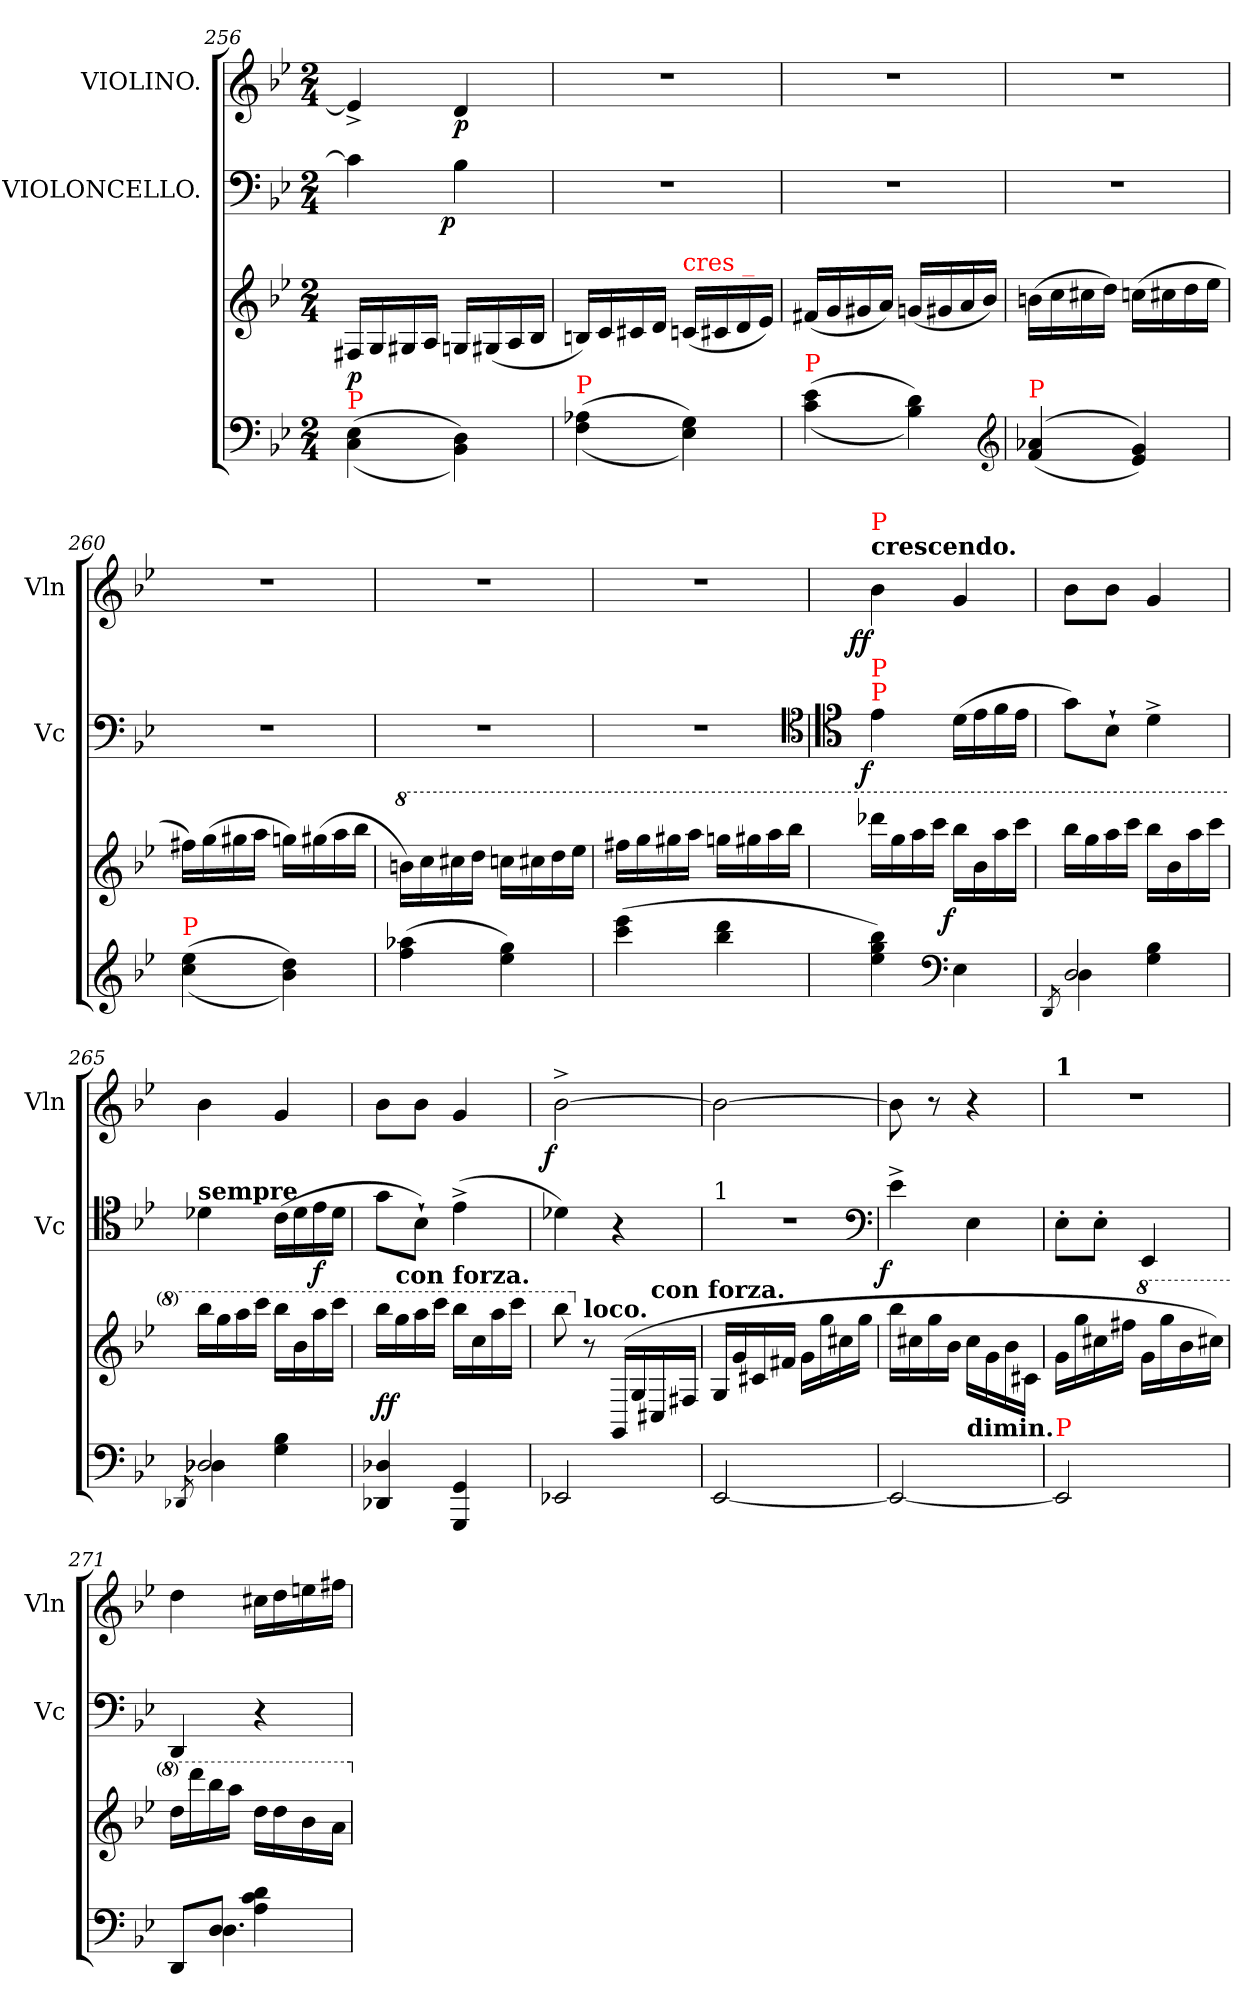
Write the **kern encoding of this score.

**kern	**kern	**dynam	**kern	**dynam	**kern	**dynam
*part3	*part3	*part3	*part2	*part2	*part1	*part1
*staff4	*staff3	*staff3/4	*staff2	*staff2	*staff1	*staff1
*	*	*	*I"VIOLONCELLO.	*	*I"VIOLINO.	*
*	*	*	*I'Vc	*	*I'Vln	*
*clefF4	*clefG2	*	*clefF4	*	*clefG2	*
*k[b-e-]	*k[b-e-]	*	*k[b-e-]	*	*k[b-e-]	*
*g:	*g:	*	*g:	*	*g:	*
*M2/4	*M2/4	*	*M2/4	*	*M2/4	*
=256	=256	=256	=256	=256	=256	=256
!LO:TX:a:color=red:t=P	!	!	!	!	!	!
(<(<4E- 4C	16F#XLL	p	4c]	.	4e-^<]	.
.	16G/	.	.	.	.	.
.	16G#X	.	.	.	.	.
.	16A/JJ	.	.	.	.	.
!	!	!	!	!LO:DY:b:rj	!	!
4D\ 4BB-\))	16Gn/LL	.	4B-	p	4d	p
.	(<16G#X	.	.	.	.	.
.	16A/	.	.	.	.	.
.	16B-/JJ	.	.	.	.	.
=257	=257	=257	=257	=257	=257	=257
!LO:TX:a:color=red:t=P	!	!	!	!	!	!
(<(<4A-X\ 4F\	16Bn/LL)	.	2rF	.	2rdd	.
.	16c/	.	.	.	.	.
.	16c#X	.	.	.	.	.
.	16d/JJ	.	.	.	.	.
!	!LO:TX:a:color=red:t=cres _	!	!	!	!	!
4G 4E-))	(<16cnLL	.	.	.	.	.
.	16c#X	.	.	.	.	.
.	16d	.	.	.	.	.
.	16e-JJ)	.	.	.	.	.
=258	=258	=258	=258	=258	=258	=258
!LO:TX:a:color=red:t=P	!	!	!	!	!	!
(>(>4e- 4c	(<16f#XLL	.	2rF	.	2rdd	.
.	16g	.	.	.	.	.
.	16g#X	.	.	.	.	.
.	16aJJ)	.	.	.	.	.
4d 4B-))	(<16gnLL	.	.	.	.	.
.	16g#X	.	.	.	.	.
.	16a	.	.	.	.	.
.	16b-JJ)	.	.	.	.	.
*clefG2	*	*	*	*	*	*
=259	=259	=259	=259	=259	=259	=259
!LO:TX:a:color=red:t=P	!	!	!	!	!	!
(<(<4a-X 4f	(>16bnLL	.	2rF	.	2rdd	.
.	16cc	.	.	.	.	.
.	16cc#X	.	.	.	.	.
.	16ddJJ)	.	.	.	.	.
4g 4e-))	(>16ccnLL	.	.	.	.	.
.	16cc#X	.	.	.	.	.
.	16dd	.	.	.	.	.
.	16ee-JJ	.	.	.	.	.
=260	=260	=260	=260	=260	=260	=260
!LO:TX:a:color=red:t=P	!	!	!	!	!	!
(>(>4ee- 4cc	16ff#XLL)	.	2rF	.	2rdd	.
.	(>16gg	.	.	.	.	.
.	16gg#X	.	.	.	.	.
.	16aaJJ	.	.	.	.	.
4dd 4b-))	16ggnLL)	.	.	.	.	.
.	(>16gg#X	.	.	.	.	.
.	16aa	.	.	.	.	.
.	16bb-JJ	.	.	.	.	.
=261	=261	=261	=261	=261	=261	=261
*	*8va	*	*	*	*	*
(4aa-X 4ff	16bbnLL)	.	2rF	.	2rdd	.
.	16ccc	.	.	.	.	.
.	16ccc#X	.	.	.	.	.
.	16dddJJ	.	.	.	.	.
4gg 4ee-)	16cccnLL	.	.	.	.	.
.	16ccc#X	.	.	.	.	.
.	16ddd	.	.	.	.	.
.	16eee-JJ	.	.	.	.	.
=262	=262	=262	=262	=262	=262	=262
(>4eee- 4ccc	16fff#XLL	.	2rF	.	2rdd	.
.	16ggg	.	.	.	.	.
.	16ggg#X	.	.	.	.	.
.	16aaaJJ	.	.	.	.	.
4ddd 4bb-	16gggnLL	.	.	.	.	.
.	16ggg#X	.	.	.	.	.
.	16aaa	.	.	.	.	.
.	16bbb-JJ	.	.	.	.	.
*	*	*	*clefC4	*	*	*
=263	=263	=263	=263	=263	=263	=263
*	*	*	*clefC4	*	*	*
!	!	!	!	!	!LO:TX:a:B:t=crescendo.	!
!	!	!	!	!	!LO:TX:a:color=red:t=P	!
!	!	!	!LO:TX:a:color=red:t=P	!	!	!
!	!	!	!LO:TX:a:color=red:t=P	!	!	!
!	!	!	!	!LO:DY:b:rj	!	!LO:DY:rj
4bb- 4gg 4ee-)	16dddd-XLL	.	4e-	f	4b-	ff
.	16ggg	.	.	.	.	.
.	16aaa	.	.	.	.	.
.	16ccccJJ	.	.	.	.	.
*clefF4	*	*	*	*	*	*
!	!	!LO:DY:rj	!	!	!	!
4E-	16bbb-LL	f	(>16dLL	.	4g	.
.	16bb-	.	16e-	.	.	.
.	16aaa	.	16f	.	.	.
.	16ccccJJ	.	16e-JJ	.	.	.
=264	=264	=264	=264	=264	=264	=264
8qDD/	.	.	.	.	.	.
*^	*	*	*	*	*	*
2D/	4D\	16bbb-LL	.	8gL)	.	8b-L	.
.	.	16ggg	.	.	.	.	.
.	.	16aaa	.	8B-`>J	.	8b-J	.
.	.	16ccccJJ	.	.	.	.	.
.	4B-\ 4G\	16bbb-LL	.	4d^<	.	4g	.
.	.	16bb-	.	.	.	.	.
.	.	16aaa	.	.	.	.	.
.	.	16ccccJJ	.	.	.	.	.
=265	=265	=265	=265	=265	=265	=265	=265
8qDD-/	.	.	.	.	.	.	.
!	!	!	!	!LO:TX:a:B:t=sempre	!	!	!
2D-X/	4D-X\	16bbb-LL	.	4d-X	.	4b-	.
.	.	16ggg	.	.	.	.	.
.	.	16aaa	.	.	.	.	.
.	.	16ccccJJ	.	.	.	.	.
.	4B-\ 4G\	16bbb-LL	.	(>16cLL	.	4g	.
.	.	16bb-	.	16d-	.	.	.
!	!	!	!	!	!LO:DY:b	!	!
.	.	16aaa	.	16e-	f	.	.
.	.	16ccccJJ	.	16d-JJ	.	.	.
*v	*v	*	*	*	*	*	*
=266	=266	=266	=266	=266	=266	=266
4D-X 4DD-X	16bbb-LL	ff	8gL	.	8b-L	.
!	!LO:TX:a:B:t=con forza.	!	!	!	!	!
.	16ggg	.	.	.	.	.
.	16aaa	.	8B-`J)	.	8b-J	.
.	16ccccJJ	.	.	.	.	.
4GG 4GGG	16bbb-LL	.	(>4e-^<	.	4g	.
.	16ccc	.	.	.	.	.
.	16aaa	.	.	.	.	.
.	16ccccJJ	.	.	.	.	.
=267	=267	=267	=267	=267	=267	=267
!	!	!	!	!	!	!LO:DY:rj
2EE-X/	8bbb-	.	4d-X)	.	[2b-^<	f
*	*X8va	*	*	*	*	*
!	!LO:TX:a:B:t=loco.	!	!	!	!	!
.	8r	.	.	.	.	.
.	(>16GG/LL	.	4r	.	.	.
.	16G/	.	.	.	.	.
!	!LO:TX:a:B:t=con forza.	!	!	!	!	!
.	16C#X/	.	.	.	.	.
.	16F#X/JJ	.	.	.	.	.
=268	=268	=268	=268	=268	=268	=268
!	!	!	!LO:TX:a:t=1	!	!	!
[2EE-/	16G/LL	.	2rc	.	2b-_	.
.	16g	.	.	.	.	.
.	16c#X	.	.	.	.	.
.	16f#XJJ	.	.	.	.	.
.	16gLL	.	.	.	.	.
.	16gg	.	.	.	.	.
.	16cc#X	.	.	.	.	.
.	16ggJJ	.	.	.	.	.
*	*	*	*clefF4	*	*	*
=269	=269	=269	=269	=269	=269	=269
!	!	!	!	!LO:DY:b:rj	!	!
2EE-_	16bb-LL	.	4e-^<	f	8b-]	.
.	16cc#X	.	.	.	.	.
.	16gg	.	.	.	8r	.
.	16b-JJ	.	.	.	.	.
!	!LO:TX:c:B:t=dimin.	!	!	!	!	!
.	16cc#\LL	.	4E-	.	4r	.
.	16g	.	.	.	.	.
.	16b-	.	.	.	.	.
.	16c#XJJ	.	.	.	.	.
=270	=270	=270	=270	=270	=270	=270
!	!	!	!	!	!LO:TX:a:B:t=1	!
!LO:TX:a:color=red:t=P	!	!	!	!	!	!
2EE-]	16gLL	.	8E-'>L	.	2rdd	.
.	16gg	.	.	.	.	.
.	16cc#X	.	8E-'>J	.	.	.
.	16ff#XJJ	.	.	.	.	.
*	*8va	*	*	*	*	*
.	16ggLL	.	4EE-	.	.	.
.	16ggg	.	.	.	.	.
.	16bb-	.	.	.	.	.
.	16ccc#XJJ)	.	.	.	.	.
=271	=271	=271	=271	=271	=271	=271
*^	*	*	*	*	*	*
8DDL	8ryy	16dddLL	.	4DD	.	4dd	.
.	.	16dddd	.	.	.	.	.
8DJ	4.D	16bbb-	.	.	.	.	.
.	.	16aaaJJ	.	.	.	.	.
4d\ 4c\ 4A\	.	16dddLL	.	4r	.	16cc#XLL	.
.	.	16ddd	.	.	.	16dd	.
.	.	16bb-	.	.	.	16een	.
.	.	16aaJJ	.	.	.	16ff#XJJ	.
*v	*v	*	*	*	*	*	*
*	*X8va	*	*	*	*	*
=	=	=	=	=	=	=
*-	*-	*-	*-	*-	*-	*-
